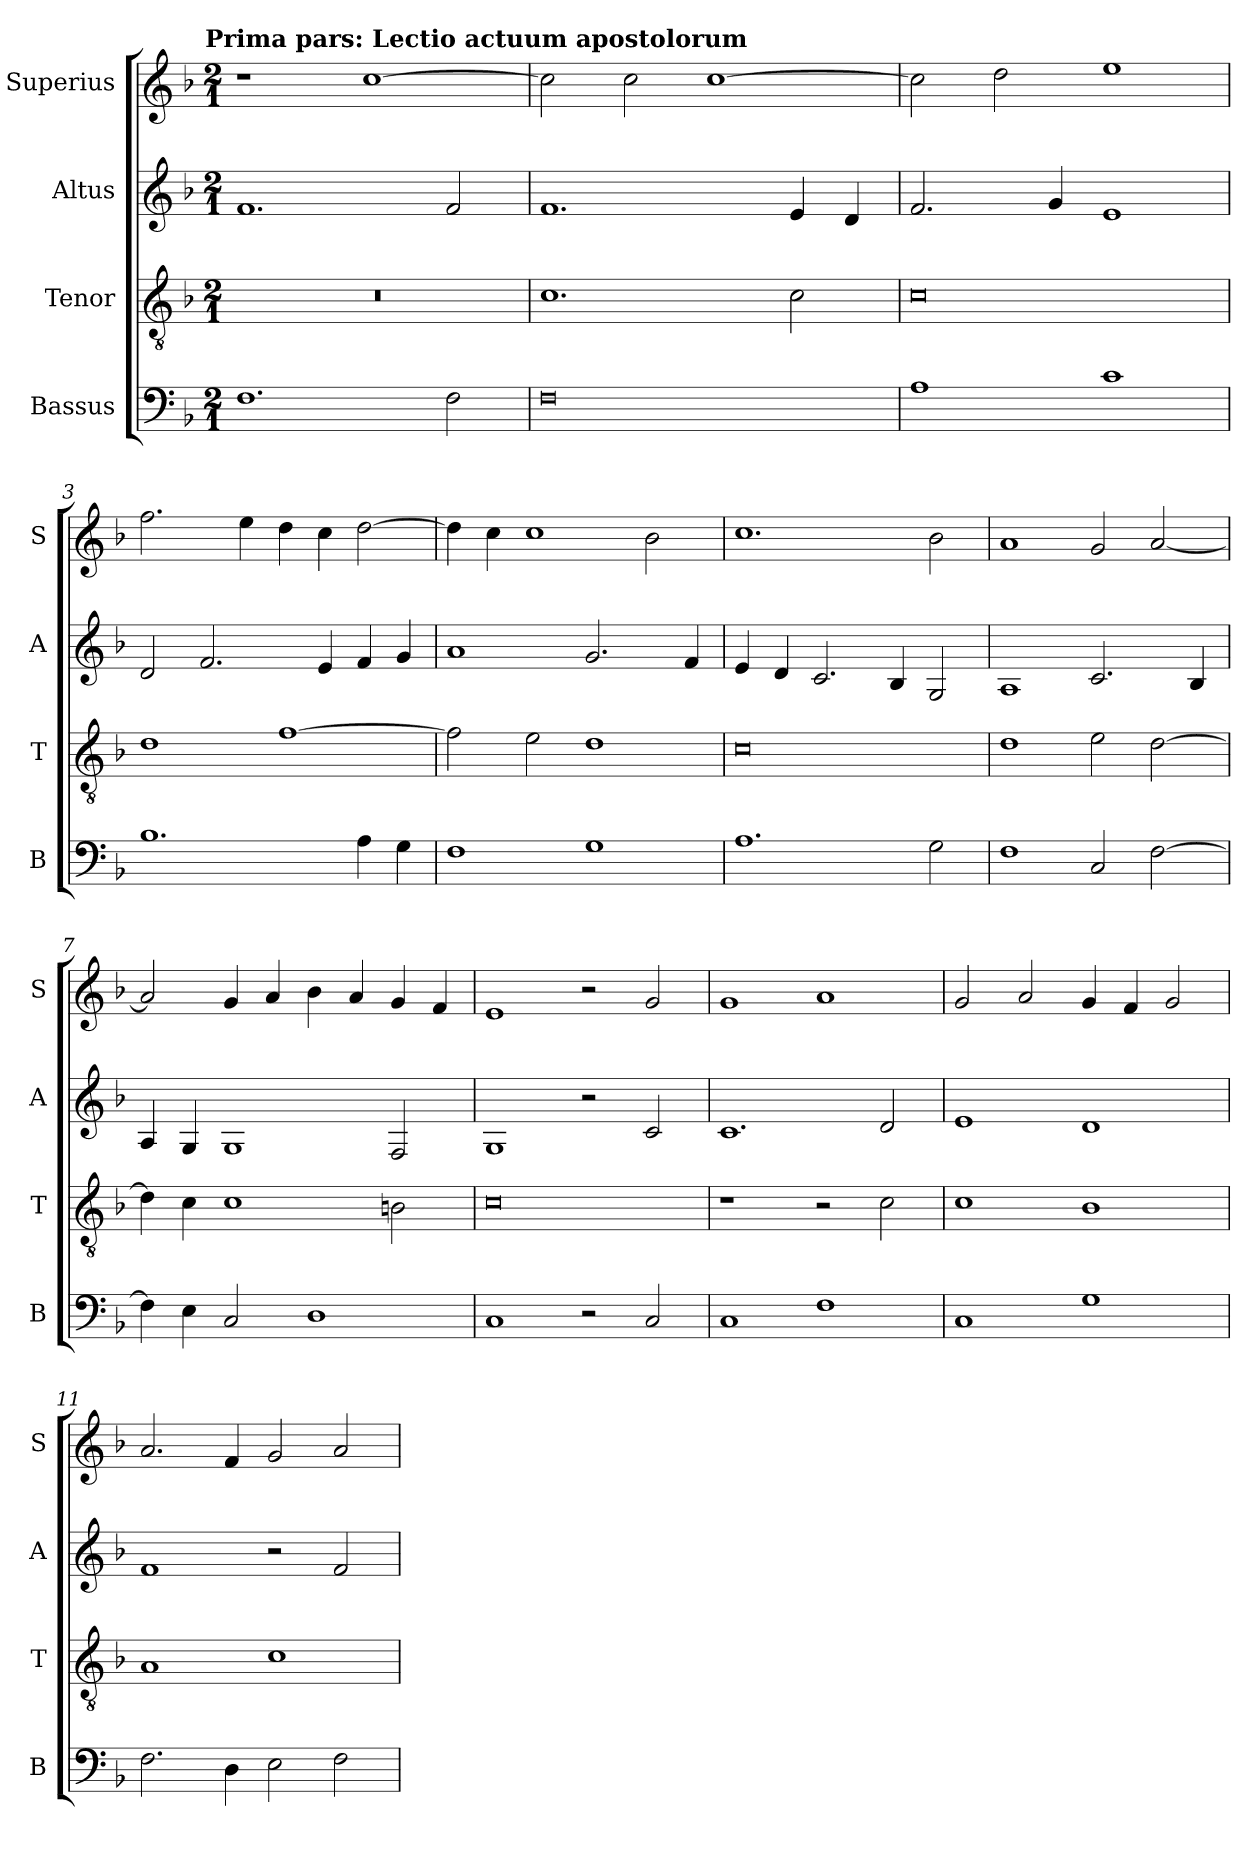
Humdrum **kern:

**kern	**kern	**kern	**kern
*part4	*part3	*part2	*part1
*staff4	*staff3	*staff2	*staff1
*I"Bassus	*I"Tenor	*I"Altus	*I"Superius
*I'B	*I'T	*I'A	*I'S
*clefF4	*clefGv2	*clefG2	*clefG2
*k[b-]	*k[b-]	*k[b-]	*k[b-]
*F:	*F:	*F:	*F:
!!LO:TX:omd:t=Prima pars&colon; Lectio actuum apostolorum
*M2/1	*M2/1	*M2/1	*M2/1
=	=	=	=
1.F	0r	1.f	1r
.	.	.	[1cc
2F	.	2f	.
=1	=1	=1	=1
0F	1.c	1.f	2cc]
.	.	.	2cc
.	.	.	[1cc
.	2c	4e	.
.	.	4d	.
=2	=2	=2	=2
1A	0c	2.f	2cc]
.	.	.	2dd
.	.	4g	.
1c	.	1e	1ee
=3	=3	=3	=3
1.B-	1d	2d	2.ff
.	.	2.f	.
.	.	.	4ee
.	[1f	.	4dd
.	.	4e	4cc
4A	.	4f	[2dd
4G	.	4g	.
=4	=4	=4	=4
1F	2f]	1a	4dd]
.	.	.	4cc
.	2e	.	1cc
1G	1d	2.g	.
.	.	.	2b-
.	.	4f	.
=5	=5	=5	=5
1.A	0c	4e	1.cc
.	.	4d	.
.	.	2.c	.
.	.	4B-	.
2G	.	2G	2b-
=6	=6	=6	=6
1F	1d	1A	1a
2C	2e	2.c	2g
[2F	[2d	.	[2a
.	.	4B-	.
=7	=7	=7	=7
4F]	4d]	4A	2a]
4E	4c	4G	.
2C	1c	1G	4g
.	.	.	4a
1D	.	.	4b-
.	.	.	4a
.	2Bn	2F	4g
.	.	.	4f
=8	=8	=8	=8
1C	0c	1G	1e
2r	.	2r	2r
2C	.	2c	2g
=9	=9	=9	=9
1C	1r	1.c	1g
1F	2r	.	1a
.	2c	2d	.
=10	=10	=10	=10
1C	1c	1e	2g
.	.	.	2a
1G	1B-	1d	4g
.	.	.	4f
.	.	.	2g
=11	=11	=11	=11
2.F	1A	1f	2.a
4D	.	.	4f
2E	1c	2r	2g
2F	.	2f	2a
=	=	=	=
*-	*-	*-	*-
